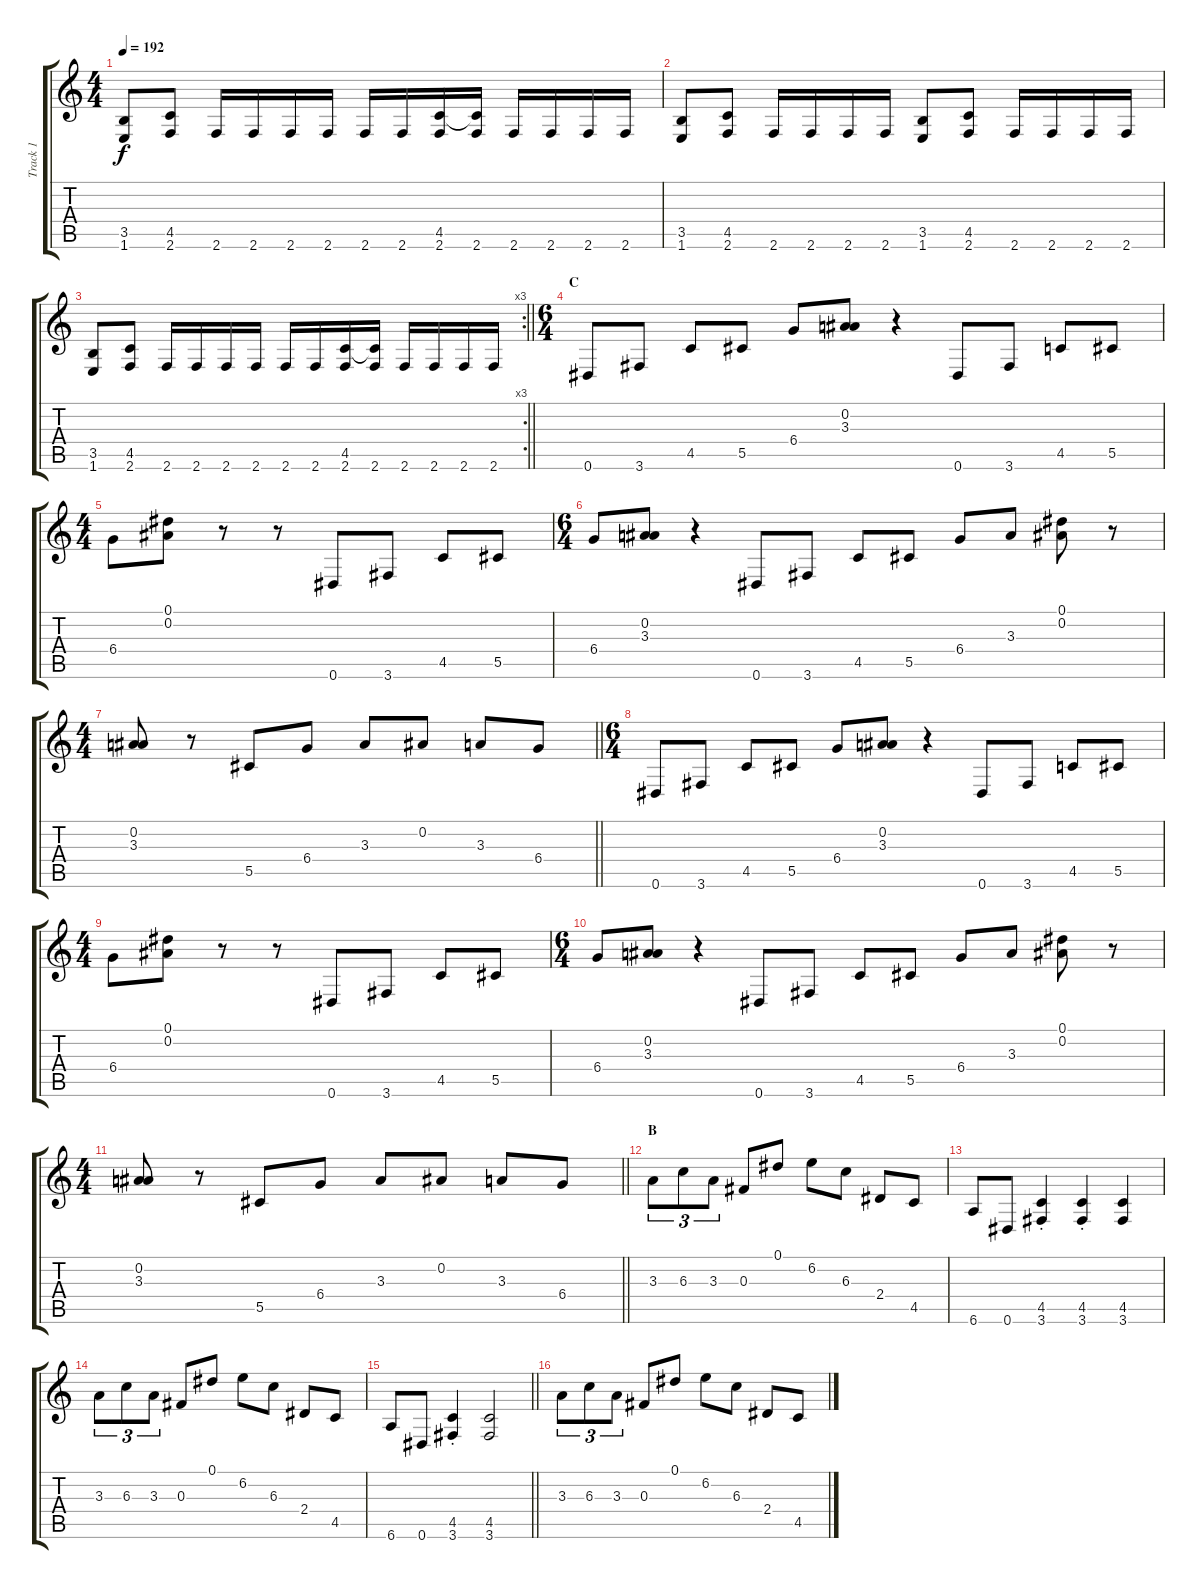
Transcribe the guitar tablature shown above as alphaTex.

\track ("Track 1" "Track 1") {instrument distortionguitar}
\staff {score tabs}
\tuning (Eb4 Bb3 Gb3 Db3 Ab2 Eb2) {hide}
\ts (4 4)
\tempo 192
\clef g2
\ks c
(3.5 1.6).8{dy f} (4.5 2.6).8 2.6.16 2.6.16 2.6.16 2.6.16 2.6.16 2.6.16 (4.5 2.6).16 (4.5{t} 2.6).16 2.6.16 2.6.16 2.6.16 2.6.16 |
(3.5 1.6).8 (4.5 2.6).8 2.6.16 2.6.16 2.6.16 2.6.16 (3.5 1.6).8 (4.5 2.6).8 2.6.16 2.6.16 2.6.16 2.6.16 |
\rc 3
\barLineRight lightlight
(3.5 1.6).8 (4.5 2.6).8 2.6.16 2.6.16 2.6.16 2.6.16 2.6.16 2.6.16 (4.5 2.6).16 (4.5{t} 2.6).16 2.6.16 2.6.16 2.6.16 2.6.16 |
\ts (6 4)
\section ("" "C")
0.6.8{instrument electricguitarclean} 3.6.8 4.5.8 5.5.8 6.4.8 (0.2 3.3).8 r.4 0.6.8 3.6.8 4.5.8 5.5.8 |
\ts (4 4)
6.4.8 (0.1 0.2).8 r.8 r.8 0.6.8 3.6.8 4.5.8 5.5.8 |
\ts (6 4)
6.4.8 (0.2 3.3).8 r.4 0.6.8 3.6.8 4.5.8 5.5.8 6.4.8 3.3.8 (0.1 0.2).8{instrument distortionguitar} r.8 |
\ts (4 4)
\barLineRight lightlight
(0.2 3.3).8 r.8 5.5.8 6.4.8 3.3.8 0.2.8 3.3.8 6.4.8 |
\ts (6 4)
0.6.8 3.6.8 4.5.8 5.5.8 6.4.8 (0.2 3.3).8 r.4 0.6.8 3.6.8 4.5.8 5.5.8 |
\ts (4 4)
6.4.8 (0.1 0.2).8 r.8 r.8 0.6.8 3.6.8 4.5.8 5.5.8 |
\ts (6 4)
6.4.8 (0.2 3.3).8 r.4 0.6.8 3.6.8 4.5.8 5.5.8 6.4.8 3.3.8 (0.1 0.2).8 r.8 |
\ts (4 4)
\barLineRight lightlight
(0.2 3.3).8 r.8 5.5.8 6.4.8 3.3.8 0.2.8 3.3.8 6.4.8 |
\section ("" "B")
3.3.8{tu (3 2)} 6.3.8{tu (3 2)} 3.3.8{tu (3 2)} 0.3.8 0.1.8 6.2.8 6.3.8 2.4.8 4.5.8 |
6.6.8 0.6.8 (4.5{st} 3.6{st}).4 (4.5{st} 3.6{st}).4 (4.5 3.6).4 |
3.3.8{tu (3 2)} 6.3.8{tu (3 2)} 3.3.8{tu (3 2)} 0.3.8 0.1.8 6.2.8 6.3.8 2.4.8 4.5.8 |
\barLineRight lightlight
6.6.8 0.6.8 (4.5{st} 3.6{st}).4 (4.5 3.6).2 |
3.3.8{tu (3 2)} 6.3.8{tu (3 2)} 3.3.8{tu (3 2)} 0.3.8 0.1.8 6.2.8 6.3.8 2.4.8 4.5.8
